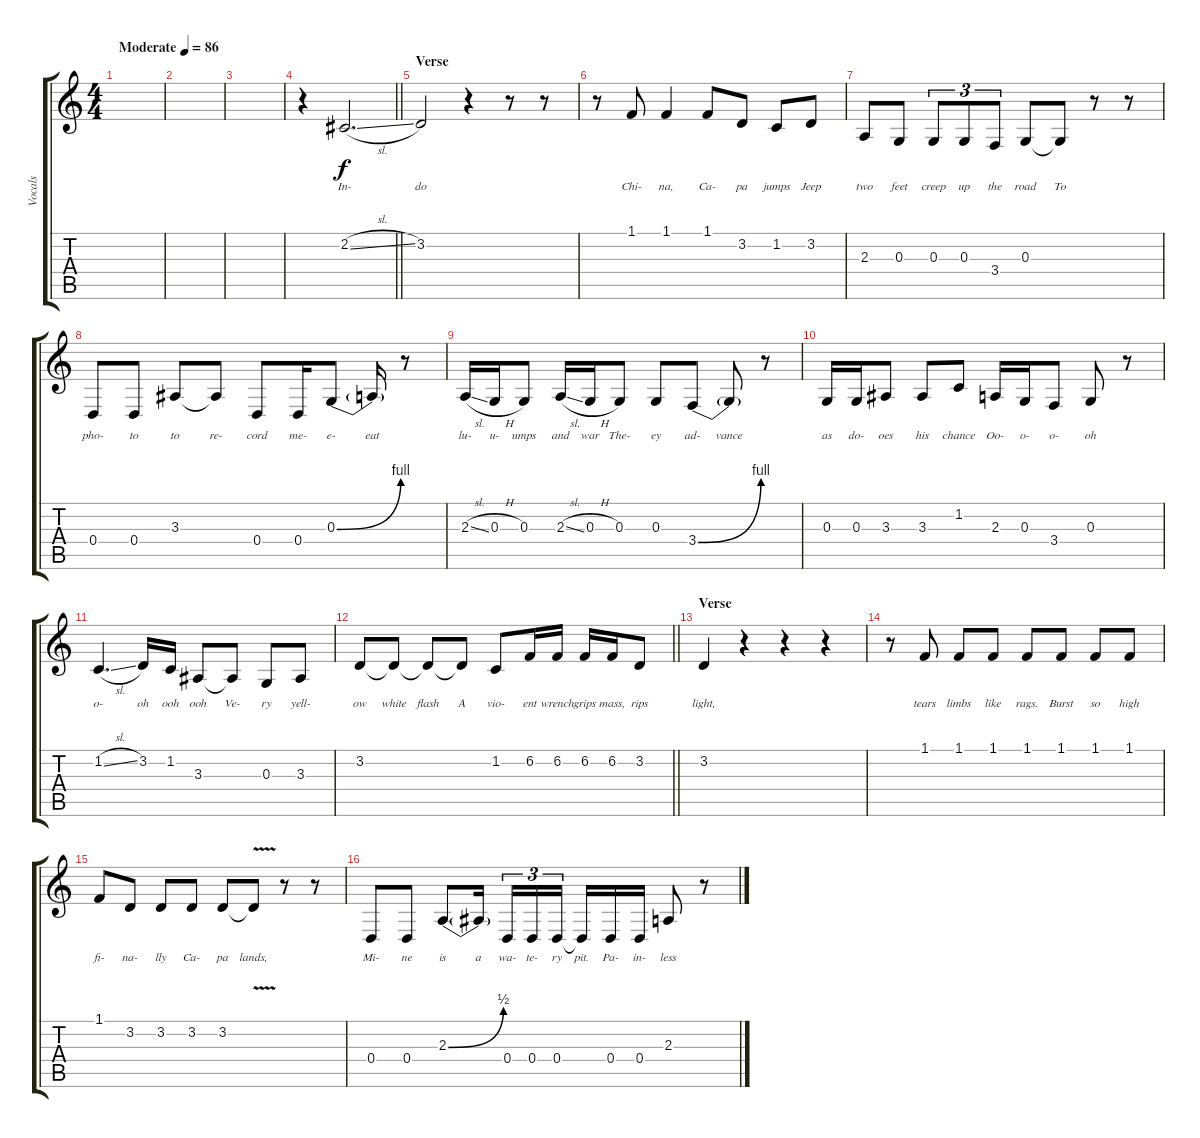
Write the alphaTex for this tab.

\track ("Vocals" "Vocals") {instrument flute}
\staff {score tabs}
\tuning (E4 B3 G3 D3 A2 E2) {hide}
\ts (4 4)
\tempo (86 "Moderate")
\clef g2
\ks c
|
|
|
\barLineRight lightlight
r.4 2.2{sl}.2{d lyrics (0 "In-") lyrics (1 "") lyrics (2 "") lyrics (3 "") lyrics (4 "")} |
\section ("" "Verse")
3.2.2{lyrics (0 "do") lyrics (1 "") lyrics (2 "") lyrics (3 "") lyrics (4 "") volume 6} r.4 r.8{volume 10} r.8 |
r.8 1.1.8{lyrics (0 "Chi-") lyrics (1 "") lyrics (2 "") lyrics (3 "") lyrics (4 "")} 1.1.4{lyrics (0 "na,") lyrics (1 "") lyrics (2 "") lyrics (3 "") lyrics (4 "")} 1.1.8{lyrics (0 "Ca-") lyrics (1 "") lyrics (2 "") lyrics (3 "") lyrics (4 "")} 3.2.8{lyrics (0 "pa") lyrics (1 "") lyrics (2 "") lyrics (3 "") lyrics (4 "")} 1.2.8{lyrics (0 "jumps") lyrics (1 "") lyrics (2 "") lyrics (3 "") lyrics (4 "")} 3.2.8{lyrics (0 "Jeep") lyrics (1 "") lyrics (2 "") lyrics (3 "") lyrics (4 "")} |
2.3.8{lyrics (0 "two") lyrics (1 "") lyrics (2 "") lyrics (3 "") lyrics (4 "")} 0.3.8{lyrics (0 "feet") lyrics (1 "") lyrics (2 "") lyrics (3 "") lyrics (4 "")} 0.3.8{tu (3 2) lyrics (0 "creep") lyrics (1 "") lyrics (2 "") lyrics (3 "") lyrics (4 "")} 0.3.8{tu (3 2) lyrics (0 "up") lyrics (1 "") lyrics (2 "") lyrics (3 "") lyrics (4 "")} 3.4.8{tu (3 2) lyrics (0 "the") lyrics (1 "") lyrics (2 "") lyrics (3 "") lyrics (4 "")} 0.3.8{lyrics (0 "road") lyrics (1 "") lyrics (2 "") lyrics (3 "") lyrics (4 "")} 0.3{t}.8{lyrics (0 "To") lyrics (1 "") lyrics (2 "") lyrics (3 "") lyrics (4 "")} r.8 r.8 |
0.4.8{lyrics (0 "pho-") lyrics (1 "") lyrics (2 "") lyrics (3 "") lyrics (4 "")} 0.4.8{lyrics (0 "to") lyrics (1 "") lyrics (2 "") lyrics (3 "") lyrics (4 "")} 3.3.8{lyrics (0 "to") lyrics (1 "") lyrics (2 "") lyrics (3 "") lyrics (4 "")} 3.3{t}.8{lyrics (0 "re-") lyrics (1 "") lyrics (2 "") lyrics (3 "") lyrics (4 "")} 0.4.8{lyrics (0 "cord") lyrics (1 "") lyrics (2 "") lyrics (3 "") lyrics (4 "")} 0.4.16{lyrics (0 "me-") lyrics (1 "") lyrics (2 "") lyrics (3 "") lyrics (4 "")} 0.3{be (bend 0 0 60 4)}.8{lyrics (0 "e-") lyrics (1 "") lyrics (2 "") lyrics (3 "") lyrics (4 "")} 0.3{t}.16{lyrics (0 "eat") lyrics (1 "") lyrics (2 "") lyrics (3 "") lyrics (4 "")} r.8 |
2.3{sl}.16{lyrics (0 "lu-") lyrics (1 "") lyrics (2 "") lyrics (3 "") lyrics (4 "")} 0.3{h}.16{lyrics (0 "u-") lyrics (1 "") lyrics (2 "") lyrics (3 "") lyrics (4 "")} 0.3.8{lyrics (0 "umps") lyrics (1 "") lyrics (2 "") lyrics (3 "") lyrics (4 "")} 2.3{sl}.16{lyrics (0 "and") lyrics (1 "") lyrics (2 "") lyrics (3 "") lyrics (4 "")} 0.3{h}.16{lyrics (0 "war") lyrics (1 "") lyrics (2 "") lyrics (3 "") lyrics (4 "")} 0.3.8{lyrics (0 "The-") lyrics (1 "") lyrics (2 "") lyrics (3 "") lyrics (4 "")} 0.3.8{lyrics (0 "ey") lyrics (1 "") lyrics (2 "") lyrics (3 "") lyrics (4 "")} 3.4{be (bend 0 0 60 4)}.8{lyrics (0 "ad-") lyrics (1 "") lyrics (2 "") lyrics (3 "") lyrics (4 "")} 3.4{t}.8{lyrics (0 "vance") lyrics (1 "") lyrics (2 "") lyrics (3 "") lyrics (4 "")} r.8 |
0.3.16{lyrics (0 "as") lyrics (1 "") lyrics (2 "") lyrics (3 "") lyrics (4 "")} 0.3.16{lyrics (0 "do-") lyrics (1 "") lyrics (2 "") lyrics (3 "") lyrics (4 "")} 3.3.8{lyrics (0 "oes") lyrics (1 "") lyrics (2 "") lyrics (3 "") lyrics (4 "")} 3.3.8{lyrics (0 "his") lyrics (1 "") lyrics (2 "") lyrics (3 "") lyrics (4 "")} 1.2.8{lyrics (0 "chance") lyrics (1 "") lyrics (2 "") lyrics (3 "") lyrics (4 "")} 2.3.16{lyrics (0 "Oo-") lyrics (1 "") lyrics (2 "") lyrics (3 "") lyrics (4 "")} 0.3.16{lyrics (0 "o-") lyrics (1 "") lyrics (2 "") lyrics (3 "") lyrics (4 "")} 3.4.8{lyrics (0 "o-") lyrics (1 "") lyrics (2 "") lyrics (3 "") lyrics (4 "")} 0.3.8{lyrics (0 "oh") lyrics (1 "") lyrics (2 "") lyrics (3 "") lyrics (4 "")} r.8 |
1.2{sl}.4{d lyrics (0 "o-") lyrics (1 "") lyrics (2 "") lyrics (3 "") lyrics (4 "")} 3.2.16{lyrics (0 "oh") lyrics (1 "") lyrics (2 "") lyrics (3 "") lyrics (4 "")} 1.2.16{lyrics (0 "ooh") lyrics (1 "") lyrics (2 "") lyrics (3 "") lyrics (4 "")} 3.3.8{lyrics (0 "ooh") lyrics (1 "") lyrics (2 "") lyrics (3 "") lyrics (4 "")} 3.3{t}.8{lyrics (0 "Ve-") lyrics (1 "") lyrics (2 "") lyrics (3 "") lyrics (4 "")} 0.3.8{lyrics (0 "ry") lyrics (1 "") lyrics (2 "") lyrics (3 "") lyrics (4 "")} 3.3.8{lyrics (0 "yell-") lyrics (1 "") lyrics (2 "") lyrics (3 "") lyrics (4 "")} |
\barLineRight lightlight
3.2.8{lyrics (0 "ow") lyrics (1 "") lyrics (2 "") lyrics (3 "") lyrics (4 "")} 3.2{t}.8{lyrics (0 "white") lyrics (1 "") lyrics (2 "") lyrics (3 "") lyrics (4 "")} 3.2{t}.8{lyrics (0 "flash") lyrics (1 "") lyrics (2 "") lyrics (3 "") lyrics (4 "")} 3.2{t}.8{lyrics (0 "A") lyrics (1 "") lyrics (2 "") lyrics (3 "") lyrics (4 "")} 1.2.8{lyrics (0 "vio-") lyrics (1 "") lyrics (2 "") lyrics (3 "") lyrics (4 "")} 6.2.16{lyrics (0 "ent") lyrics (1 "") lyrics (2 "") lyrics (3 "") lyrics (4 "")} 6.2.16{lyrics (0 "wrench") lyrics (1 "") lyrics (2 "") lyrics (3 "") lyrics (4 "")} 6.2.16{lyrics (0 "grips") lyrics (1 "") lyrics (2 "") lyrics (3 "") lyrics (4 "")} 6.2.16{lyrics (0 "mass,") lyrics (1 "") lyrics (2 "") lyrics (3 "") lyrics (4 "")} 3.2.8{lyrics (0 "rips") lyrics (1 "") lyrics (2 "") lyrics (3 "") lyrics (4 "")} |
\section ("" "Verse")
3.2.4{lyrics (0 "light,") lyrics (1 "") lyrics (2 "") lyrics (3 "") lyrics (4 "")} r.4 r.4 r.4 |
r.8 1.1.8{lyrics (0 "tears") lyrics (1 "") lyrics (2 "") lyrics (3 "") lyrics (4 "")} 1.1.8{lyrics (0 "limbs") lyrics (1 "") lyrics (2 "") lyrics (3 "") lyrics (4 "")} 1.1.8{lyrics (0 "like") lyrics (1 "") lyrics (2 "") lyrics (3 "") lyrics (4 "")} 1.1.8{lyrics (0 "rags.") lyrics (1 "") lyrics (2 "") lyrics (3 "") lyrics (4 "")} 1.1.8{lyrics (0 "Burst") lyrics (1 "") lyrics (2 "") lyrics (3 "") lyrics (4 "")} 1.1.8{lyrics (0 "so") lyrics (1 "") lyrics (2 "") lyrics (3 "") lyrics (4 "")} 1.1.8{lyrics (0 "high") lyrics (1 "") lyrics (2 "") lyrics (3 "") lyrics (4 "")} |
1.1.8{lyrics (0 "fi-") lyrics (1 "") lyrics (2 "") lyrics (3 "") lyrics (4 "")} 3.2.8{lyrics (0 "na-") lyrics (1 "") lyrics (2 "") lyrics (3 "") lyrics (4 "")} 3.2.8{lyrics (0 "lly") lyrics (1 "") lyrics (2 "") lyrics (3 "") lyrics (4 "")} 3.2.8{lyrics (0 "Ca-") lyrics (1 "") lyrics (2 "") lyrics (3 "") lyrics (4 "")} 3.2.8{lyrics (0 "pa") lyrics (1 "") lyrics (2 "") lyrics (3 "") lyrics (4 "")} 3.2{v t}.8{lyrics (0 "lands,") lyrics (1 "") lyrics (2 "") lyrics (3 "") lyrics (4 "")} r.8 r.8 |
0.4.8{lyrics (0 "Mi-") lyrics (1 "") lyrics (2 "") lyrics (3 "") lyrics (4 "")} 0.4.8{lyrics (0 "ne") lyrics (1 "") lyrics (2 "") lyrics (3 "") lyrics (4 "")} 2.3{be (bend 0 0 60 2)}.8{lyrics (0 "is") lyrics (1 "") lyrics (2 "") lyrics (3 "") lyrics (4 "")} 2.3{t}.16{lyrics (0 "a") lyrics (1 "") lyrics (2 "") lyrics (3 "") lyrics (4 "") beam splitsecondary} 0.4.16{tu (3 2) lyrics (0 "wa-") lyrics (1 "") lyrics (2 "") lyrics (3 "") lyrics (4 "")} 0.4.16{tu (3 2) lyrics (0 "te-") lyrics (1 "") lyrics (2 "") lyrics (3 "") lyrics (4 "")} 0.4.16{tu (3 2) lyrics (0 "ry") lyrics (1 "") lyrics (2 "") lyrics (3 "") lyrics (4 "") beam splitsecondary} 0.4{t}.16{lyrics (0 "pit.") lyrics (1 "") lyrics (2 "") lyrics (3 "") lyrics (4 "")} 0.4.16{lyrics (0 "Pa-") lyrics (1 "") lyrics (2 "") lyrics (3 "") lyrics (4 "")} 0.4.16{lyrics (0 "in-") lyrics (1 "") lyrics (2 "") lyrics (3 "") lyrics (4 "")} 2.3.8{lyrics (0 "less") lyrics (1 "") lyrics (2 "") lyrics (3 "") lyrics (4 "")} r.8
